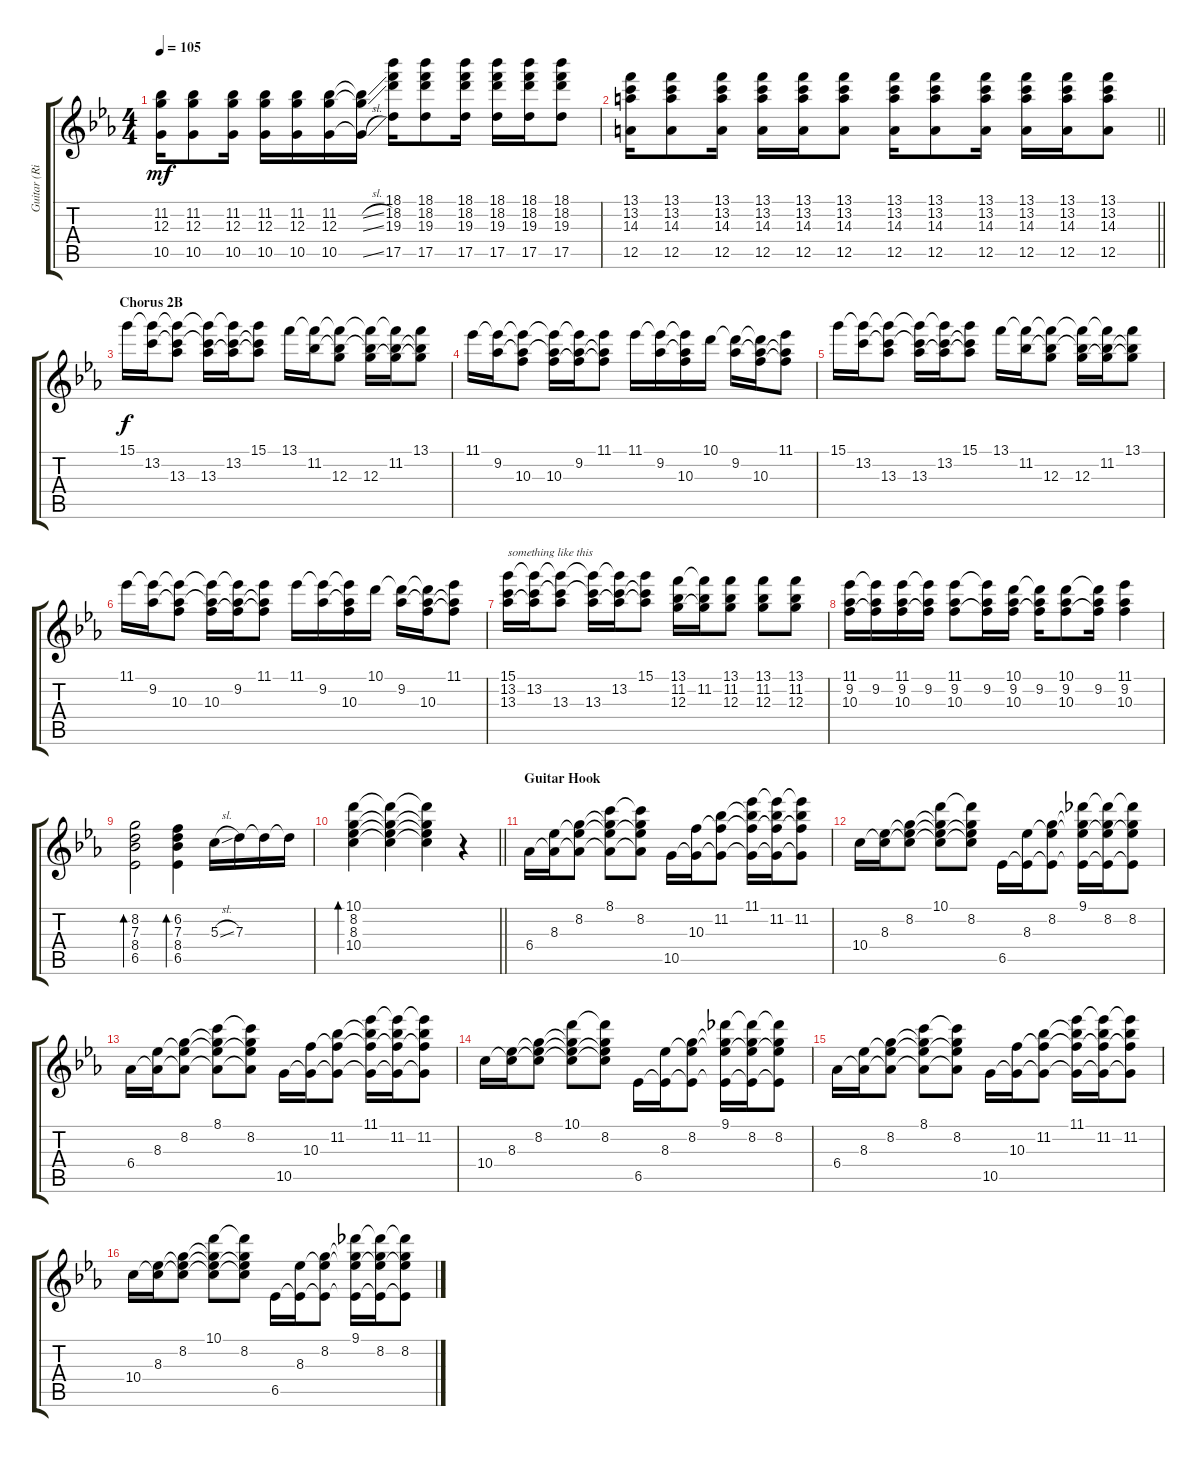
\track ("Guitar (Right)" "Guitar (Ri") {instrument overdrivenguitar}
\staff {score tabs}
\tuning (E4 B3 G3 D3 A2 E2) {hide}
\ts (4 4)
\tempo 105
\clef g2
\ks eb
(11.2 12.3 10.5).16{dy mf} (11.2 12.3 10.5).8 (11.2 12.3 10.5).16 (11.2 12.3 10.5).16 (11.2 12.3 10.5).16 (11.2 12.3 10.5).16 (11.2{sl t} 12.3{sl t} 10.5{sl t}).16 (18.1 18.2 19.3 17.5).16 (18.1 18.2 19.3 17.5).8 (18.1 18.2 19.3 17.5).16 (18.1 18.2 19.3 17.5).16 (18.1 18.2 19.3 17.5).16 (18.1 18.2 19.3 17.5).8 |
\barLineRight lightlight
(13.1 13.2 14.3 12.5).16 (13.1 13.2 14.3 12.5).8 (13.1 13.2 14.3 12.5).16 (13.1 13.2 14.3 12.5).16 (13.1 13.2 14.3 12.5).16 (13.1 13.2 14.3 12.5).8 (13.1 13.2 14.3 12.5).16 (13.1 13.2 14.3 12.5).8 (13.1 13.2 14.3 12.5).16 (13.1 13.2 14.3 12.5).16 (13.1 13.2 14.3 12.5).16 (13.1 13.2 14.3 12.5).8 |
\section ("" "Chorus 2B")
15.1.16{dy f} (15.1{t} 13.2).16 (15.1{t} 13.2{t} 13.3).8 (15.1{t} 13.2{t} 13.3).16 (15.1{t} 13.2 13.3{t}).16 (15.1 13.2{t} 13.3{t}).8 13.1.16 (13.1{t} 11.2).16 (13.1{t} 11.2{t} 12.3).8 (13.1{t} 11.2{t} 12.3).16 (13.1{t} 11.2 12.3{t}).16 (13.1 11.2{t} 12.3{t}).8 |
11.1.16 (11.1{t} 9.2).16 (11.1{t} 9.2{t} 10.3).8 (11.1{t} 9.2{t} 10.3).16 (11.1{t} 9.2 10.3{t}).16 (11.1 9.2{t} 10.3{t}).8 11.1.16 (11.1{t} 9.2).16 (11.1{t} 9.2{t} 10.3).16 10.1.16 (10.1{t} 9.2).16 (10.1{t} 9.2{t} 10.3).16 (11.1 9.2{t} 10.3{t}).8 |
15.1.16 (15.1{t} 13.2).16 (15.1{t} 13.2{t} 13.3).8 (15.1{t} 13.2{t} 13.3).16 (15.1{t} 13.2 13.3{t}).16 (15.1 13.2{t} 13.3{t}).8 13.1.16 (13.1{t} 11.2).16 (13.1{t} 11.2{t} 12.3).8 (13.1{t} 11.2{t} 12.3).16 (13.1{t} 11.2 12.3{t}).16 (13.1 11.2{t} 12.3{t}).8 |
11.1.16 (11.1{t} 9.2).16 (11.1{t} 9.2{t} 10.3).8 (11.1{t} 9.2{t} 10.3).16 (11.1{t} 9.2 10.3{t}).16 (11.1 9.2{t} 10.3{t}).8 11.1.16 (11.1{t} 9.2).16 (11.1{t} 9.2{t} 10.3).16 10.1.16 (10.1{t} 9.2).16 (10.1{t} 9.2{t} 10.3).16 (11.1 9.2{t} 10.3{t}).8 |
(15.1 13.2 13.3).16{txt "something like this"} (15.1{t} 13.2 13.3{t}).16 (15.1{t} 13.2{t} 13.3).8 (15.1{t} 13.2{t} 13.3).16 (15.1{t} 13.2 13.3{t}).16 (15.1 13.2{t} 13.3{t}).8 (13.1 11.2 12.3).16 (13.1{t} 11.2 12.3{t}).16 (13.1 11.2 12.3).8 (13.1 11.2 12.3).8 (13.1 11.2 12.3).8 |
(11.1 9.2 10.3).16 (11.1{t} 9.2 10.3{t}).16 (11.1 9.2 10.3).16 (11.1{t} 9.2 10.3{t}).16 (11.1 9.2 10.3).8 (11.1{t} 9.2 10.3{t}).16 (10.1 9.2 10.3).16 (10.1{t} 9.2 10.3{t}).16 (10.1 9.2 10.3).8 (10.1{t} 9.2 10.3{t}).16 (11.1 9.2 10.3).4 |
(8.2 7.3 8.4 6.5).2{bd 60} (6.2 7.3 8.4 6.5).4{bd 60} 5.3{sl}.16 7.3.16 7.3{t}.16 7.3{t}.16 |
\barLineRight lightlight
(10.1 8.2 8.3 10.4).4{bd 60} (10.1{t} 8.2{t} 8.3{t} 10.4{t}).4 (10.1{t} 8.2{t} 8.3{t} 10.4{t}).4 r.4 |
\section ("" "Guitar Hook")
6.4.16 (8.3 6.4{t}).16 (8.2 8.3{t} 6.4{t}).8 (8.1 8.2{t} 8.3{t} 6.4{t}).8 (8.1{t} 8.2 8.3{t} 6.4{t}).8 10.5.16 (10.3 10.5{t}).16 (11.2 10.3{t} 10.5{t}).8 (11.1 11.2{t} 10.3{t} 10.5{t}).16 (11.1{t} 11.2 10.3{t} 10.5{t}).16 (11.1{t} 11.2 10.3{t} 10.5{t}).8 |
10.4.16 (8.3 10.4{t}).16 (8.2 8.3{t} 10.4{t}).8 (10.1 8.2{t} 8.3{t} 10.4{t}).8 (10.1{t} 8.2 8.3{t} 10.4{t}).8 6.5.16 (8.3 6.5{t}).16 (8.2 8.3{t} 6.5{t}).8 (9.1 8.2{t} 8.3{t} 6.5{t}).16 (9.1{t} 8.2 8.3{t} 6.5{t}).16 (9.1{t} 8.2 8.3{t} 6.5{t}).8 |
6.4.16 (8.3 6.4{t}).16 (8.2 8.3{t} 6.4{t}).8 (8.1 8.2{t} 8.3{t} 6.4{t}).8 (8.1{t} 8.2 8.3{t} 6.4{t}).8 10.5.16 (10.3 10.5{t}).16 (11.2 10.3{t} 10.5{t}).8 (11.1 11.2{t} 10.3{t} 10.5{t}).16 (11.1{t} 11.2 10.3{t} 10.5{t}).16 (11.1{t} 11.2 10.3{t} 10.5{t}).8 |
10.4.16 (8.3 10.4{t}).16 (8.2 8.3{t} 10.4{t}).8 (10.1 8.2{t} 8.3{t} 10.4{t}).8 (10.1{t} 8.2 8.3{t} 10.4{t}).8 6.5.16 (8.3 6.5{t}).16 (8.2 8.3{t} 6.5{t}).8 (9.1 8.2{t} 8.3{t} 6.5{t}).16 (9.1{t} 8.2 8.3{t} 6.5{t}).16 (9.1{t} 8.2 8.3{t} 6.5{t}).8 |
6.4.16 (8.3 6.4{t}).16 (8.2 8.3{t} 6.4{t}).8 (8.1 8.2{t} 8.3{t} 6.4{t}).8 (8.1{t} 8.2 8.3{t} 6.4{t}).8 10.5.16 (10.3 10.5{t}).16 (11.2 10.3{t} 10.5{t}).8 (11.1 11.2{t} 10.3{t} 10.5{t}).16 (11.1{t} 11.2 10.3{t} 10.5{t}).16 (11.1{t} 11.2 10.3{t} 10.5{t}).8 |
10.4.16 (8.3 10.4{t}).16 (8.2 8.3{t} 10.4{t}).8 (10.1 8.2{t} 8.3{t} 10.4{t}).8 (10.1{t} 8.2 8.3{t} 10.4{t}).8 6.5.16 (8.3 6.5{t}).16 (8.2 8.3{t} 6.5{t}).8 (9.1 8.2{t} 8.3{t} 6.5{t}).16 (9.1{t} 8.2 8.3{t} 6.5{t}).16 (9.1{t} 8.2 8.3{t} 6.5{t}).8
